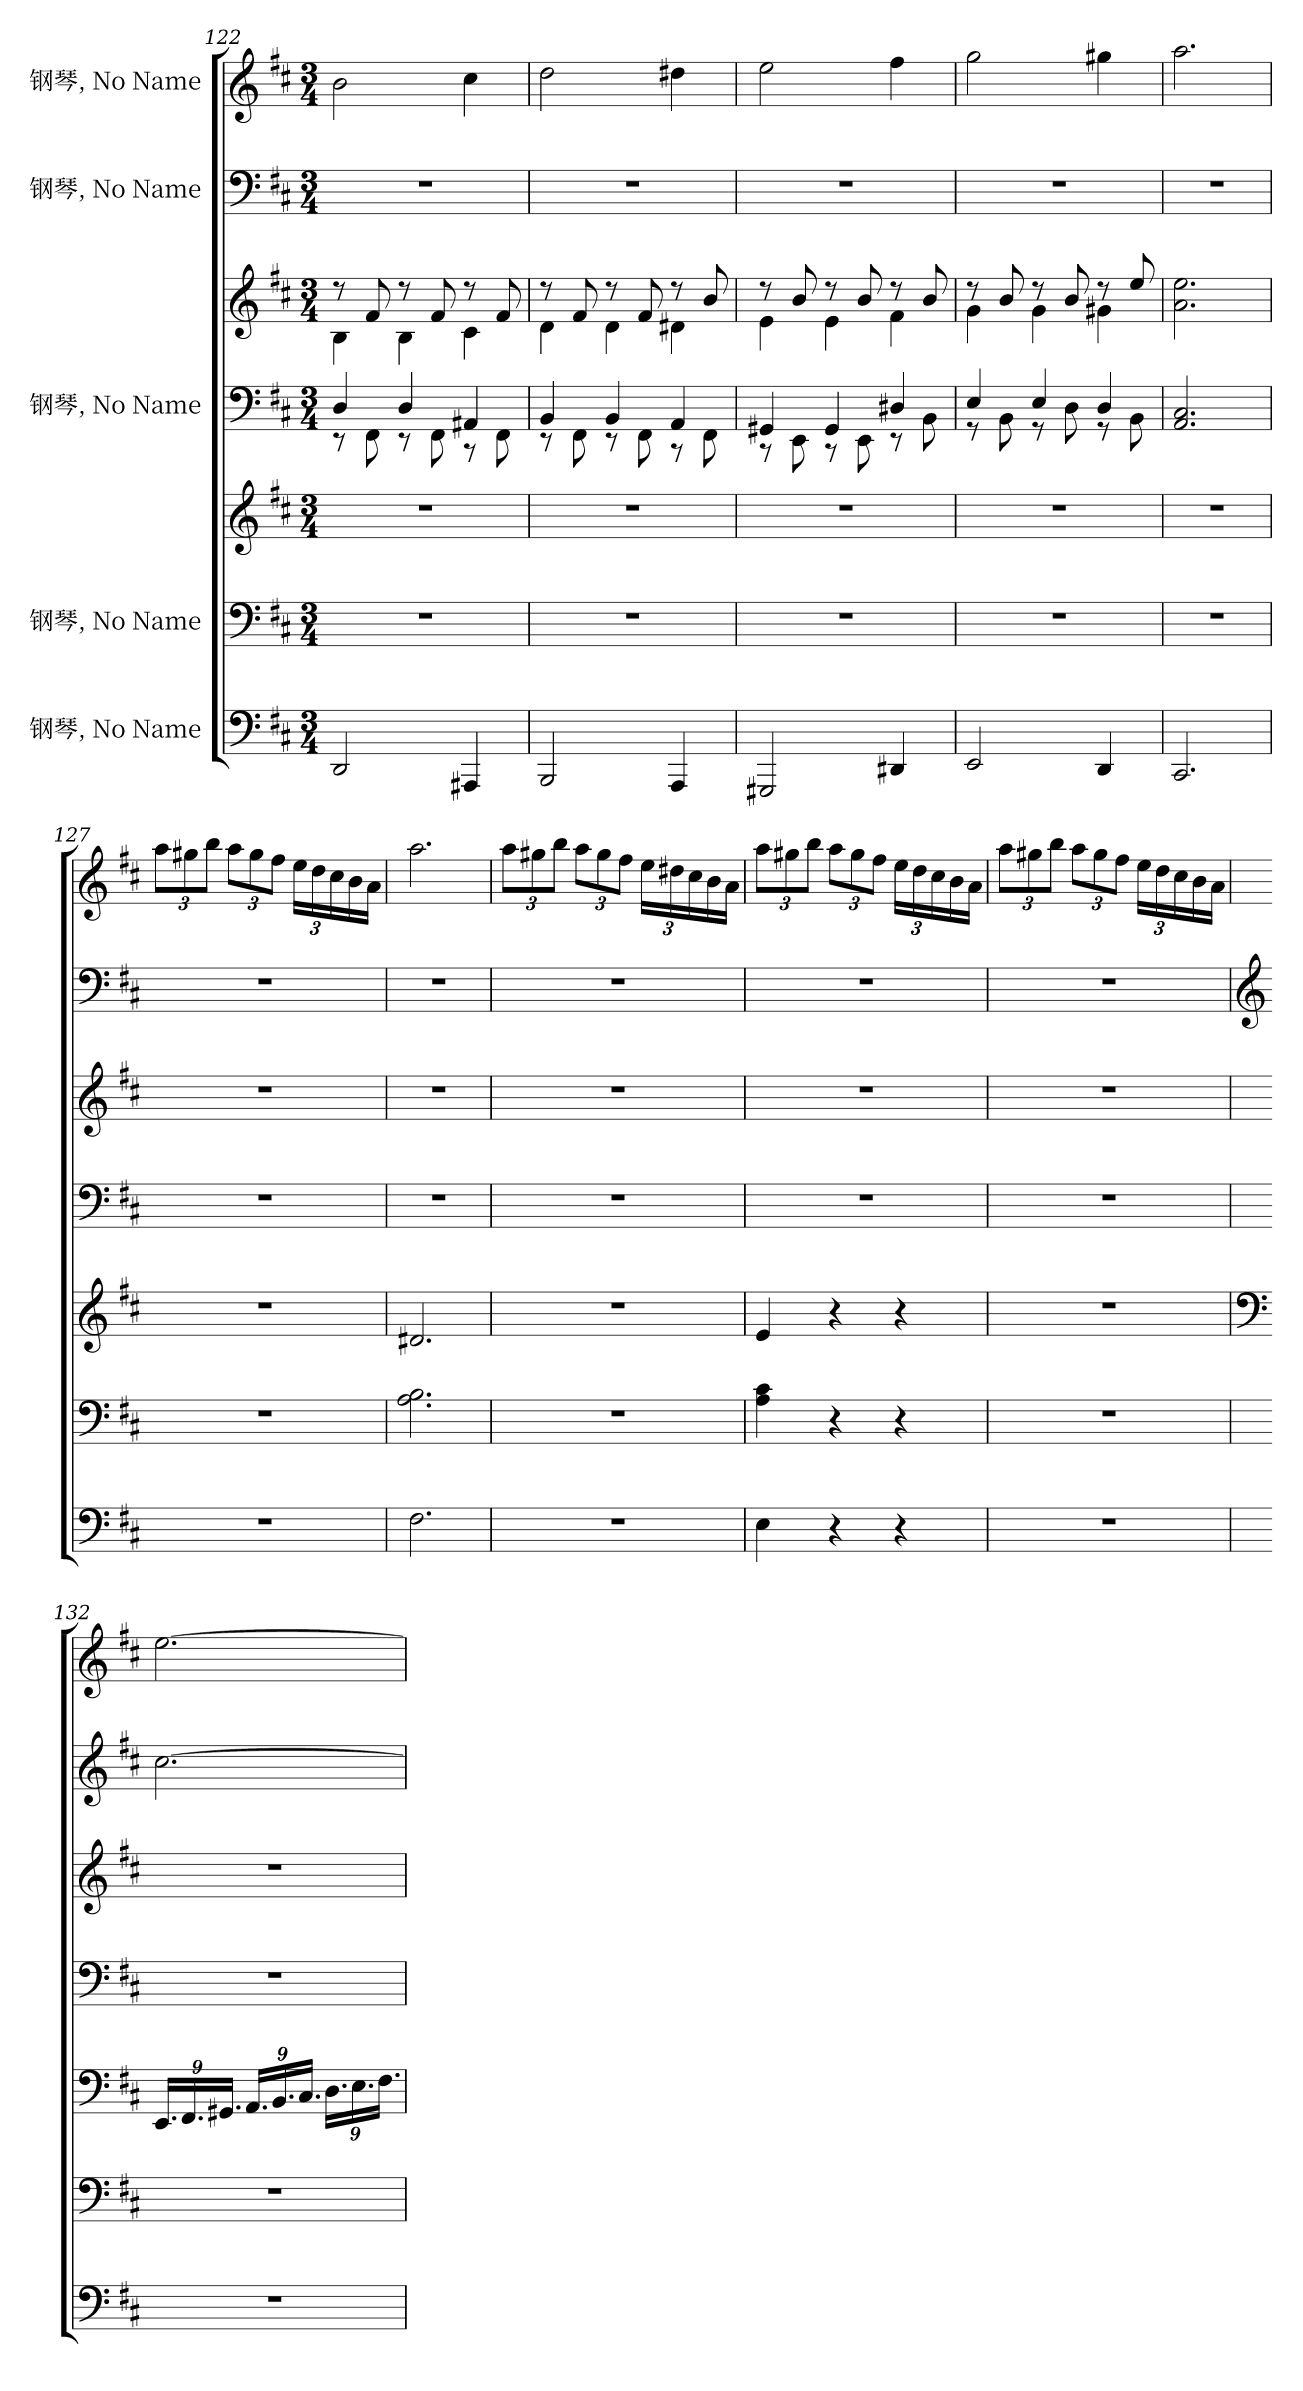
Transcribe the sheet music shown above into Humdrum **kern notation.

**kern	**kern	**kern	**kern	**kern	**kern	**kern
*part5	*part4	*part4	*part3	*part3	*part2	*part1
*staff7	*staff6	*staff5	*staff4	*staff3	*staff2	*staff1
*I"钢琴, No Name	*I"钢琴, No Name	*	*I"钢琴, No Name	*	*I"钢琴, No Name	*I"钢琴, No Name
!!LO:PB:g=z
*clefF4	*clefF4	*clefG2	*clefF4	*clefG2	*clefF4	*clefG2
*k[f#c#]	*k[f#c#]	*k[f#c#]	*k[f#c#]	*k[f#c#]	*k[f#c#]	*k[f#c#]
*M3/4	*M3/4	*M3/4	*M3/4	*M3/4	*M3/4	*M3/4
=122	=122	=122	=122	=122	=122	=122
*	*	*	*^	*^	*	*
2DD/	2.r	2.r	4D/	8r	8r	4B\	2.r	2b\
.	.	.	.	8FF#\	8f#/	.	.	.
.	.	.	4D/	8r	8r	4B\	.	.
.	.	.	.	8FF#\	8f#/	.	.	.
4AAA#X/	.	.	4AA#X/	8r	8r	4c#\	.	4cc#\
.	.	.	.	8FF#\	8f#/	.	.	.
=123	=123	=123	=123	=123	=123	=123	=123	=123
2BBB/	2.r	2.r	4BB/	8r	8r	4d\	2.r	2dd\
.	.	.	.	8FF#\	8f#/	.	.	.
.	.	.	4BB/	8r	8r	4d\	.	.
.	.	.	.	8FF#\	8f#/	.	.	.
4AAA/	.	.	4AA/	8r	8r	4d#X\	.	4dd#X\
.	.	.	.	8FF#\	8b/	.	.	.
=124	=124	=124	=124	=124	=124	=124	=124	=124
2GGG#X/	2.r	2.r	4GG#X/	8r	8r	4e\	2.r	2ee\
.	.	.	.	8EE\	8b/	.	.	.
.	.	.	4GG#/	8r	8r	4e\	.	.
.	.	.	.	8EE\	8b/	.	.	.
4DD#X/	.	.	4D#X/	8r	8r	4f#\	.	4ff#\
.	.	.	.	8BB\	8b/	.	.	.
=125	=125	=125	=125	=125	=125	=125	=125	=125
2EE/	2.r	2.r	4E/	8r	8r	4g\	2.r	2gg\
.	.	.	.	8BB\	8b/	.	.	.
.	.	.	4E/	8r	8r	4g\	.	.
.	.	.	.	8D\	8b/	.	.	.
4DD/	.	.	4D/	8r	8r	4g#X\	.	4gg#X\
.	.	.	.	8BB\	8ee/	.	.	.
*	*	*	*v	*v	*	*	*	*
*	*	*	*	*v	*v	*	*
=126	=126	=126	=126	=126	=126	=126
2.CC#/	2.r	2.r	2.AA/ 2.C#/	2.a\ 2.ee\	2.r	2.aa\
!!LO:PB:g=z
=127	=127	=127	=127	=127	=127	=127
*	*	*	*	*	*	*Xbrackettup
2.r	2.r	2.r	2.r	2.r	2.r	12aa\L
.	.	.	.	.	.	12gg#X\
.	.	.	.	.	.	12bb\J
.	.	.	.	.	.	12aa\L
.	.	.	.	.	.	12gg#\
.	.	.	.	.	.	12ff#\J
.	.	.	.	.	.	24ee\LL
.	.	.	.	.	.	24dd\
.	.	.	.	.	.	24cc#\
.	.	.	.	.	.	16b\
*	*	*	*	*	*	*MM194
.	.	.	.	.	.	16a\JJ
=128	=128	=128	=128	=128	=128	=128
2.F#\	2.A\ 2.B\	2.d#X/	2.r	2.r	2.r	2.aa\
=129	=129	=129	=129	=129	=129	=129
2.r	2.r	2.r	2.r	2.r	2.r	12aa\L
.	.	.	.	.	.	12gg#X\
.	.	.	.	.	.	12bb\J
.	.	.	.	.	.	12aa\L
.	.	.	.	.	.	12gg#\
.	.	.	.	.	.	12ff#\J
.	.	.	.	.	.	24ee\LL
.	.	.	.	.	.	24dd#X\
.	.	.	.	.	.	24cc#\
.	.	.	.	.	.	16b\
*	*	*	*	*	*	*MM194
.	.	.	.	.	.	16a\JJ
=130	=130	=130	=130	=130	=130	=130
4E\	4A\ 4c#\	4e/	2.r	2.r	2.r	12aa\L
.	.	.	.	.	.	12gg#X\
.	.	.	.	.	.	12bb\J
4r	4r	4r	.	.	.	12aa\L
.	.	.	.	.	.	12gg#\
.	.	.	.	.	.	12ff#\J
4r	4r	4r	.	.	.	24ee\LL
.	.	.	.	.	.	24dd\
.	.	.	.	.	.	24cc#\
.	.	.	.	.	.	16b\
*	*	*	*	*	*	*MM197
.	.	.	.	.	.	16a\JJ
!!LO:PB:g=z
=131	=131	=131	=131	=131	=131	=131
2.r	2.r	2.r	2.r	2.r	2.r	12aa\L
.	.	.	.	.	.	12gg#X\
.	.	.	.	.	.	12bb\J
.	.	.	.	.	.	12aa\L
.	.	.	.	.	.	12gg#\
.	.	.	.	.	.	12ff#\J
.	.	.	.	.	.	24ee\LL
.	.	.	.	.	.	24dd\
.	.	.	.	.	.	24cc#\
.	.	.	.	.	.	16b\
*	*	*	*	*	*	*MM190
.	.	.	.	.	.	16a\JJ
=132	=132	=132	=132	=132	=132	=132
*	*	*clefF4	*	*	*clefG2	*
*	*	*Xbrackettup	*	*	*	*
*	*	*	*	*	*	*MM199
2.r	2.r	18.EE/LL	2.r	2.r	[2.cc#\	[2.ee\
.	.	18.FF#/	.	.	.	.
.	.	18.GG#X/JJ	.	.	.	.
.	.	18.AA/LL	.	.	.	.
.	.	18.BB/	.	.	.	.
.	.	18.C#/JJ	.	.	.	.
.	.	18.D\LL	.	.	.	.
.	.	18.E\	.	.	.	.
.	.	18.F#\JJ	.	.	.	.
=	=	=	=	=	=	=
*-	*-	*-	*-	*-	*-	*-
